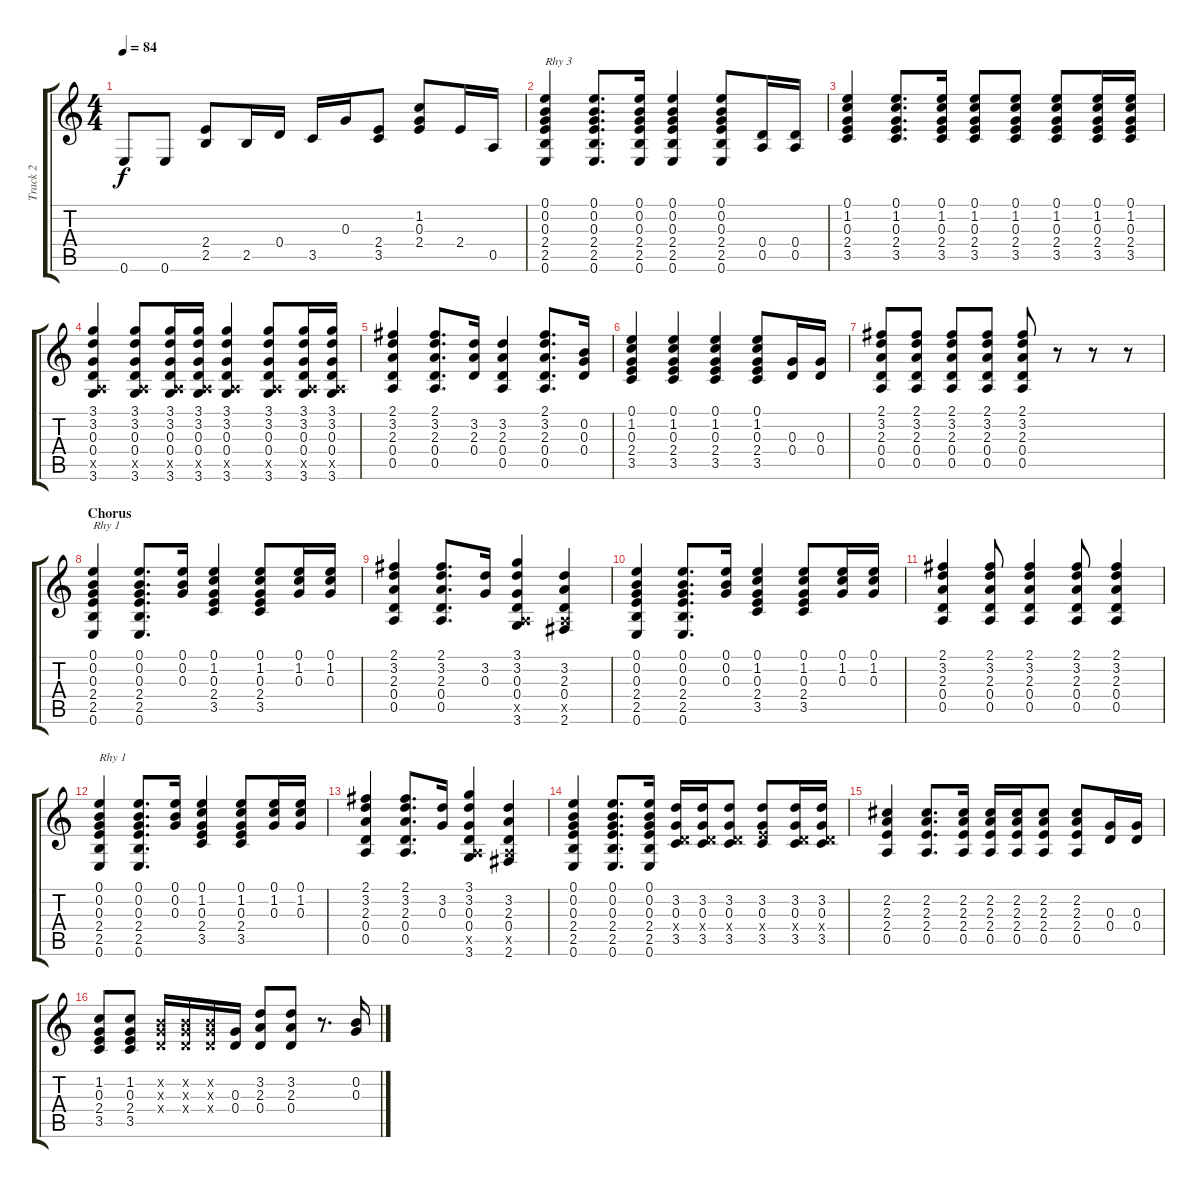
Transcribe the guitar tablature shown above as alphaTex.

\track ("Track 2" "Track 2") {instrument acousticguitarsteel}
\staff {score tabs}
\tuning (E4 B3 G3 D3 A2 E2) {hide}
\ts (4 4)
\tempo 84
\clef g2
\ks c
0.6.8{dy f} 0.6.8 (2.4 2.5).8 2.5.16 0.4.16 3.5.16 0.3.16 (2.4 3.5).8 (1.2 0.3 2.4).8 2.4.16 0.5.16 |
(0.1 0.2 0.3 2.4 2.5 0.6).4{txt "Rhy 3"} (0.1 0.2 0.3 2.4 2.5 0.6).8{d} (0.1 0.2 0.3 2.4 2.5 0.6).16 (0.1 0.2 0.3 2.4 2.5 0.6).4 (0.1 0.2 0.3 2.4 2.5 0.6).8 (0.4 0.5).16 (0.4 0.5).16 |
(0.1 1.2 0.3 2.4 3.5).4 (0.1 1.2 0.3 2.4 3.5).8{d} (0.1 1.2 0.3 2.4 3.5).16 (0.1 1.2 0.3 2.4 3.5).8 (0.1 1.2 0.3 2.4 3.5).8 (0.1 1.2 0.3 2.4 3.5).8 (0.1 1.2 0.3 2.4 3.5).16 (0.1 1.2 0.3 2.4 3.5).16 |
(3.1 3.2 0.3 0.4 0.5{x} 3.6).4 (3.1 3.2 0.3 0.4 0.5{x} 3.6).8 (3.1 3.2 0.3 0.4 0.5{x} 3.6).16 (3.1 3.2 0.3 0.4 0.5{x} 3.6).16 (3.1 3.2 0.3 0.4 0.5{x} 3.6).4 (3.1 3.2 0.3 0.4 0.5{x} 3.6).8 (3.1 3.2 0.3 0.4 0.5{x} 3.6).16 (3.1 3.2 0.3 0.4 0.5{x} 3.6).16 |
(2.1 3.2 2.3 0.4 0.5).4 (2.1 3.2 2.3 0.4 0.5).8{d} (3.2 2.3 0.4).16 (3.2 2.3 0.4 0.5).4 (2.1 3.2 2.3 0.4 0.5).8{d} (0.2 0.3 0.4).16 |
(0.1 1.2 0.3 2.4 3.5).4 (0.1 1.2 0.3 2.4 3.5).4 (0.1 1.2 0.3 2.4 3.5).4 (0.1 1.2 0.3 2.4 3.5).8 (0.3 0.4).16 (0.3 0.4).16 |
(2.1 3.2 2.3 0.4 0.5).8 (2.1 3.2 2.3 0.4 0.5).8 (2.1 3.2 2.3 0.4 0.5).8 (2.1 3.2 2.3 0.4 0.5).8 (2.1 3.2 2.3 0.4 0.5).8 r.8 r.8 r.8 |
\section ("" "Chorus")
(0.1 0.2 0.3 2.4 2.5 0.6).4{txt "Rhy 1"} (0.1 0.2 0.3 2.4 2.5 0.6).8{d} (0.1 0.2 0.3).16 (0.1 1.2 0.3 2.4 3.5).4 (0.1 1.2 0.3 2.4 3.5).8 (0.1 1.2 0.3).16 (0.1 1.2 0.3).16 |
(2.1 3.2 2.3 0.4 0.5).4 (2.1 3.2 2.3 0.4 0.5).8{d} (3.2 0.3).16 (3.1 3.2 0.3 0.4 0.5{x} 3.6).4 (3.2 2.3 0.4 0.5{x} 2.6).4 |
(0.1 0.2 0.3 2.4 2.5 0.6).4 (0.1 0.2 0.3 2.4 2.5 0.6).8{d} (0.1 0.2 0.3).16 (0.1 1.2 0.3 2.4 3.5).4 (0.1 1.2 0.3 2.4 3.5).8 (0.1 1.2 0.3).16 (0.1 1.2 0.3).16 |
(2.1 3.2 2.3 0.4 0.5).4 (2.1 3.2 2.3 0.4 0.5).8 (2.1 3.2 2.3 0.4 0.5).4 (2.1 3.2 2.3 0.4 0.5).8 (2.1 3.2 2.3 0.4 0.5).4 |
(0.1 0.2 0.3 2.4 2.5 0.6).4{txt "Rhy 1"} (0.1 0.2 0.3 2.4 2.5 0.6).8{d} (0.1 0.2 0.3).16 (0.1 1.2 0.3 2.4 3.5).4 (0.1 1.2 0.3 2.4 3.5).8 (0.1 1.2 0.3).16 (0.1 1.2 0.3).16 |
(2.1 3.2 2.3 0.4 0.5).4 (2.1 3.2 2.3 0.4 0.5).8{d} (3.2 0.3).16 (3.1 3.2 0.3 0.4 0.5{x} 3.6).4 (3.2 2.3 0.4 0.5{x} 2.6).4 |
(0.1 0.2 0.3 2.4 2.5 0.6).4 (0.1 0.2 0.3 2.4 2.5 0.6).8{d} (0.1 0.2 0.3 2.4 2.5 0.6).16 (3.2 0.3 0.4{x} 3.5).16 (3.2 0.3 0.4{x} 3.5).16 (3.2 0.3 0.4{x} 3.5).8 (3.2 0.3 2.4{x} 3.5).8 (3.2 0.3 0.4{x} 3.5).16 (3.2 0.3 0.4{x} 3.5).16 |
(2.2 2.3 2.4 0.5).4 (2.2 2.3 2.4 0.5).8{d} (2.2 2.3 2.4 0.5).16 (2.2 2.3 2.4 0.5).16 (2.2 2.3 2.4 0.5).16 (2.2 2.3 2.4 0.5).8 (2.2 2.3 2.4 0.5).8 (0.3 0.4).16 (0.3 0.4).16 |
(1.2 0.3 2.4 3.5).8 (1.2 0.3 2.4 3.5).8 (0.2{x} 0.3{x} 0.4{x}).16 (0.2{x} 0.3{x} 0.4{x}).16 (0.2{x} 0.3{x} 0.4{x}).16 (0.3 0.4).16 (3.2 2.3 0.4).8 (3.2 2.3 0.4).8 r.8{d} (0.2 0.3).16
